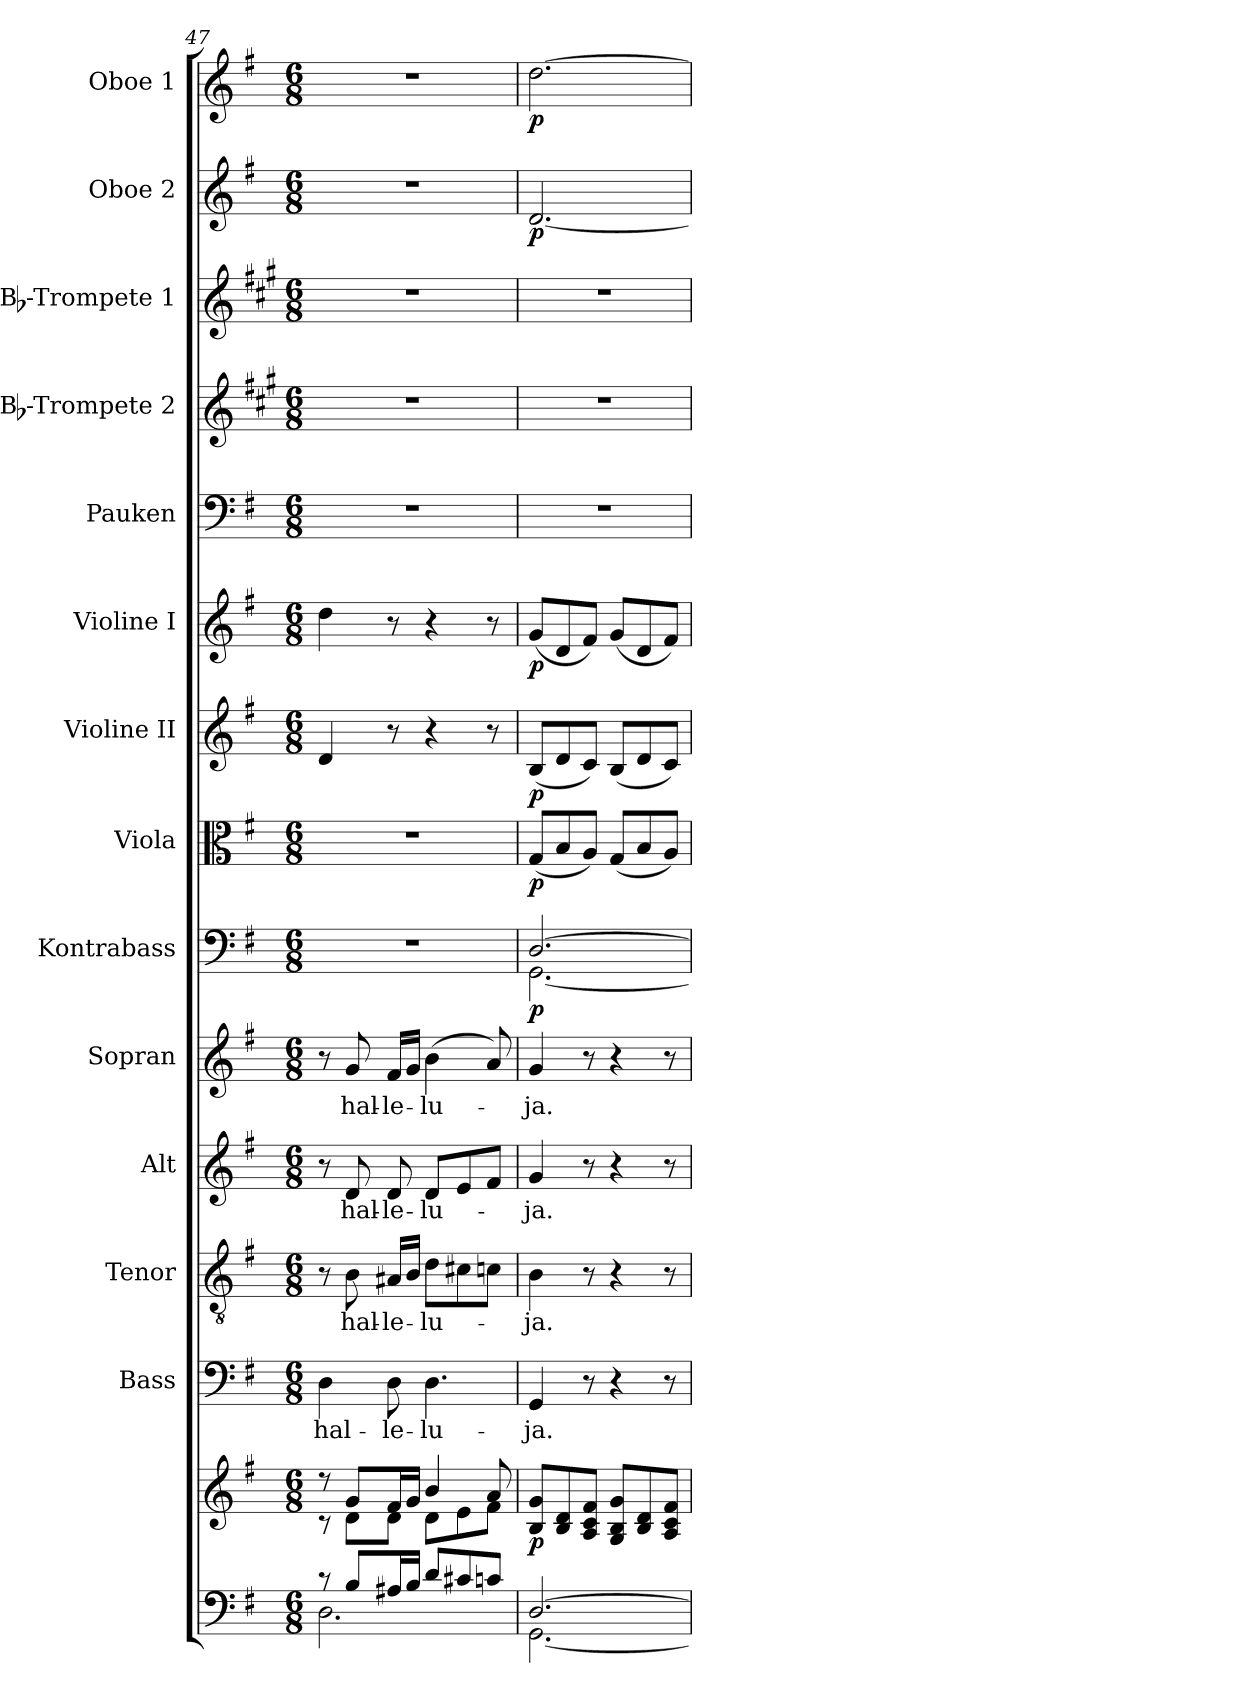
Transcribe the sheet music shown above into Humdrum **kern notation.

**kern	**kern	**dynam	**kern	**text	**kern	**text	**kern	**text	**kern	**text	**kern	**dynam	**kern	**dynam	**kern	**dynam	**kern	**dynam	**kern	**kern	**kern	**kern	**dynam	**kern	**dynam
*part14	*part14	*part14	*part13	*part13	*part12	*part12	*part11	*part11	*part10	*part10	*part9	*part9	*part8	*part8	*part7	*part7	*part6	*part6	*part5	*part4	*part3	*part2	*part2	*part1	*part1
*staff15	*staff14	*staff14/15	*staff13	*staff13	*staff12	*staff12	*staff11	*staff11	*staff10	*staff10	*staff9	*staff9	*staff8	*staff8	*staff7	*staff7	*staff6	*staff6	*staff5	*staff4	*staff3	*staff2	*staff2	*staff1	*staff1
*	*	*	*I"Bass	*	*I"Tenor	*	*I"Alt	*	*I"Sopran	*	*I"Kontrabass	*	*I"Viola	*	*I"Violine II	*	*I"Violine I	*	*I"Pauken	*I"Bb-Trompete 2	*I"Bb-Trompete 1	*I"Oboe 2	*	*I"Oboe 1	*
*	*	*	*I'B.	*	*I'T.	*	*I'A.	*	*I'S.	*	*I'Kb.	*	*I'Vla.	*	*I'Vl. II	*	*I'Vl. I	*	*I'Pk.	*I'Bb Trp. 2	*I'Bb Trp. 1	*I'Ob. 2	*	*I'Ob. 1	*
*clefF4	*clefG2	*	*clefF4	*	*clefGv2	*	*clefG2	*	*clefG2	*	*clefF4	*	*clefC3	*	*clefG2	*	*clefG2	*	*clefF4	*clefG2	*clefG2	*clefG2	*	*clefG2	*
*	*	*	*	*	*	*	*	*	*	*	*ITrd7c12	*	*	*	*	*	*	*	*	*ITrd1c2	*ITrd1c2	*	*	*	*
*k[f#]	*k[f#]	*	*k[f#]	*	*k[f#]	*	*k[f#]	*	*k[f#]	*	*k[f#]	*	*k[f#]	*	*k[f#]	*	*k[f#]	*	*k[f#]	*k[f#]	*k[f#]	*k[f#]	*	*k[f#]	*
*G:	*G:	*	*G:	*	*G:	*	*G:	*	*G:	*	*G:	*	*G:	*	*G:	*	*G:	*	*G:	*G:	*G:	*G:	*	*G:	*
*M6/8	*M6/8	*	*M6/8	*	*M6/8	*	*M6/8	*	*M6/8	*	*M6/8	*	*M6/8	*	*M6/8	*	*M6/8	*	*M6/8	*M6/8	*M6/8	*M6/8	*	*M6/8	*
=47	=47	=47	=47	=47	=47	=47	=47	=47	=47	=47	=47	=47	=47	=47	=47	=47	=47	=47	=47	=47	=47	=47	=47	=47	=47
*^	*^	*	*	*	*	*	*	*	*	*	*	*	*	*	*	*	*	*	*	*	*	*	*	*	*
!	!	!	!	!	!	!LO:LY:b	!	!	!	!	!	!	!	!	!	!	!	!	!	!	!	!	!	!	!	!	!
8rc	2.D\	8r	8r	.	4D\	hal-	8r	.	8r	.	8r	.	2.r	.	2.r	.	4d/	.	4dd\	.	2.r	2.r	2.r	2.r	.	2.r	.
!	!	!	!	!	!	!	!	!LO:LY:b	!	!LO:LY:b	!	!LO:LY:b	!	!	!	!	!	!	!	!	!	!	!	!	!	!	!
8B/L	.	8g/L	8d\L	.	.	.	8B\	hal-	8d/	hal-	8g/	hal-	.	.	.	.	.	.	.	.	.	.	.	.	.	.	.
!	!	!	!	!	!	!LO:LY:b	!	!LO:LY:b	!	!LO:LY:b	!	!LO:LY:b	!	!	!	!	!	!	!	!	!	!	!	!	!	!	!
16A#X/L	.	16f#/L	8d\J	.	8D\	-le-	16A#X/LL	-le-	8d/	-le-	16f#/LL	-le-	.	.	.	.	8r	.	8r	.	.	.	.	.	.	.	.
16B/JJ	.	16g/JJ	.	.	.	.	16B/JJ	.	.	.	16g/JJ	.	.	.	.	.	.	.	.	.	.	.	.	.	.	.	.
!	!	!	!	!	!	!LO:LY:b	!	!LO:LY:b	!	!LO:LY:b	!	!LO:LY:b	!	!	!	!	!	!	!	!	!	!	!	!	!	!	!
8d/L	.	4b/	8d\L	.	4.D\	-lu-	8d\L	-lu-	8d/L	-lu-	(>4b\	-lu-	.	.	.	.	4r	.	4r	.	.	.	.	.	.	.	.
8c#X/	.	.	8e\	.	.	.	8c#X\	.	8e/	.	.	.	.	.	.	.	.	.	.	.	.	.	.	.	.	.	.
8cn/J	.	8a/	8f#\J	.	.	.	8cn\J	.	8f#/J	.	8a/)	.	.	.	.	.	8r	.	8r	.	.	.	.	.	.	.	.
=48	=48	=48	=48	=48	=48	=48	=48	=48	=48	=48	=48	=48	=48	=48	=48	=48	=48	=48	=48	=48	=48	=48	=48	=48	=48	=48	=48
!	!	!	!	!LO:DY:b	!	!LO:LY:b	!	!LO:LY:b	!	!LO:LY:b	!	!LO:LY:b	!	!LO:DY:b	!	!LO:DY:b	!	!LO:DY:b	!	!LO:DY:b	!	!	!	!	!LO:DY:b	!	!LO:DY:b
*	*	*v	*v	*	*	*	*	*	*	*	*	*	*^	*	*	*	*	*	*	*	*	*	*	*	*	*	*
[>2.D/	[<2.GG\	8B/ 8g/L	p	4GG/	-ja.	4B\	-ja.	4g/	-ja.	4g/	-ja.	[>2.DD/	[<2.GGG\	p	(<8G/L	p	(<8B/L	p	(<8g/L	p	2.r	2.r	2.r	[2.d/	p	[2.dd\	p
.	.	8B/ 8d/	.	.	.	.	.	.	.	.	.	.	.	.	8B/	.	8d/	.	8d/	.	.	.	.	.	.	.	.
.	.	8A/ 8c/ 8f#/J	.	8r	.	8r	.	8r	.	8r	.	.	.	.	8A/J)	.	8c/J)	.	8f#/J)	.	.	.	.	.	.	.	.
.	.	8G/ 8B/ 8g/L	.	4r	.	4r	.	4r	.	4r	.	.	.	.	(<8G/L	.	(<8B/L	.	(<8g/L	.	.	.	.	.	.	.	.
.	.	8B/ 8d/	.	.	.	.	.	.	.	.	.	.	.	.	8B/	.	8d/	.	8d/	.	.	.	.	.	.	.	.
.	.	8A/ 8c/ 8f#/J	.	8r	.	8r	.	8r	.	8r	.	.	.	.	8A/J)	.	8c/J)	.	8f#/J)	.	.	.	.	.	.	.	.
*v	*v	*	*	*	*	*	*	*	*	*	*	*v	*v	*	*	*	*	*	*	*	*	*	*	*	*	*	*
=	=	=	=	=	=	=	=	=	=	=	=	=	=	=	=	=	=	=	=	=	=	=	=	=	=
*-	*-	*-	*-	*-	*-	*-	*-	*-	*-	*-	*-	*-	*-	*-	*-	*-	*-	*-	*-	*-	*-	*-	*-	*-	*-
